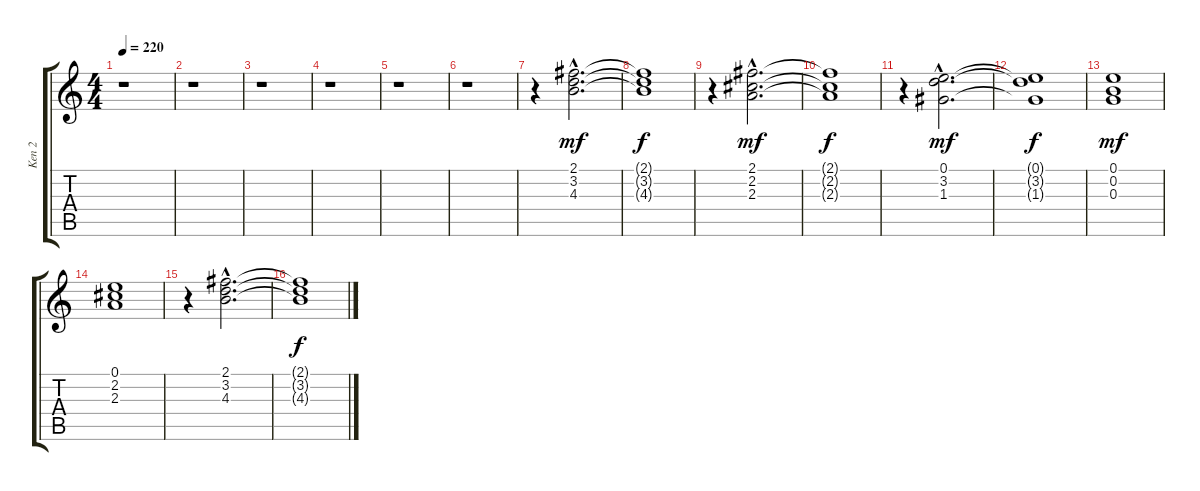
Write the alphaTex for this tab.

\track ("Ken 2" "Ken 2") {instrument distortionguitar}
\staff {score tabs}
\tuning (E4 B3 G3 D3 A2 E2) {hide}
\ts (4 4)
\tempo 220
\clef g2
\ks c
r.1{dy f} |
r.1 |
r.1 |
r.1 |
r.1 |
r.1 |
r.4 (2.1{hac} 3.2{hac} 4.3{hac}).2{d dy mf} |
(2.1{t} 3.2{t} 4.3{t}).1{dy f} |
r.4 (2.1{hac} 2.2{hac} 2.3{hac}).2{d dy mf balance 2} |
(2.1{t} 2.2{t} 2.3{t}).1{dy f} |
r.4 (0.1{hac} 3.2{hac} 1.3{hac}).2{d dy mf} |
(0.1{t} 3.2{t} 1.3{t}).1{dy f} |
(0.1 0.2 0.3).1{dy mf} |
(0.1 2.2 2.3).1 |
r.4 (2.1{hac} 3.2{hac} 4.3{hac}).2{d} |
(2.1{t} 3.2{t} 4.3{t}).1{dy f}
